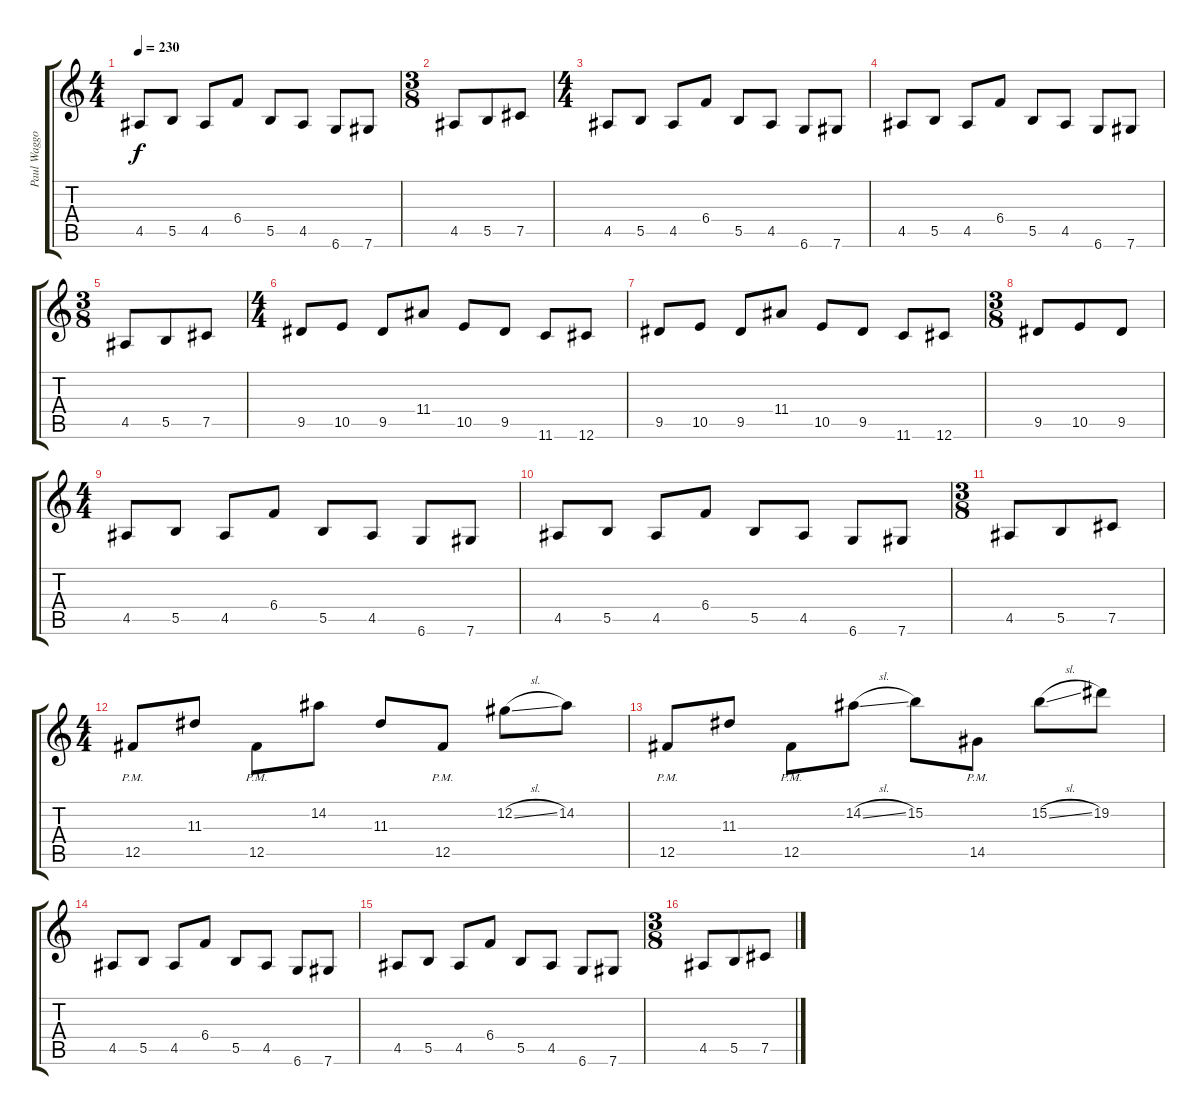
\track ("Paul Waggoner - Rhythm" "Paul Waggo") {instrument distortionguitar}
\staff {score tabs}
\tuning (Db4 Ab3 E3 B2 Gb2 Db2) {hide}
\ts (4 4)
\tempo 230
\clef g2
\ks c
4.5.8{dy f} 5.5.8 4.5.8 6.4.8 5.5.8 4.5.8 6.6.8 7.6.8 |
\ts (3 8)
4.5.8 5.5.8 7.5.8 |
\ts (4 4)
4.5.8 5.5.8 4.5.8 6.4.8 5.5.8 4.5.8 6.6.8 7.6.8 |
4.5.8 5.5.8 4.5.8 6.4.8 5.5.8 4.5.8 6.6.8 7.6.8 |
\ts (3 8)
4.5.8 5.5.8 7.5.8 |
\ts (4 4)
9.5.8 10.5.8 9.5.8 11.4.8 10.5.8 9.5.8 11.6.8 12.6.8 |
9.5.8 10.5.8 9.5.8 11.4.8 10.5.8 9.5.8 11.6.8 12.6.8 |
\ts (3 8)
9.5.8 10.5.8 9.5.8 |
\ts (4 4)
4.5.8 5.5.8 4.5.8 6.4.8 5.5.8 4.5.8 6.6.8 7.6.8 |
4.5.8 5.5.8 4.5.8 6.4.8 5.5.8 4.5.8 6.6.8 7.6.8 |
\ts (3 8)
4.5.8 5.5.8 7.5.8 |
\ts (4 4)
12.5{pm}.8 11.3.8 12.5{pm}.8 14.2.8 11.3.8 12.5{pm}.8 12.2{sl}.8 14.2.8 |
12.5{pm}.8 11.3.8 12.5{pm}.8 14.2{sl}.8 15.2.8 14.5{pm}.8 15.2{sl}.8 19.2.8 |
4.5.8 5.5.8 4.5.8 6.4.8 5.5.8 4.5.8 6.6.8 7.6.8 |
4.5.8 5.5.8 4.5.8 6.4.8 5.5.8 4.5.8 6.6.8 7.6.8 |
\ts (3 8)
4.5.8 5.5.8 7.5.8
